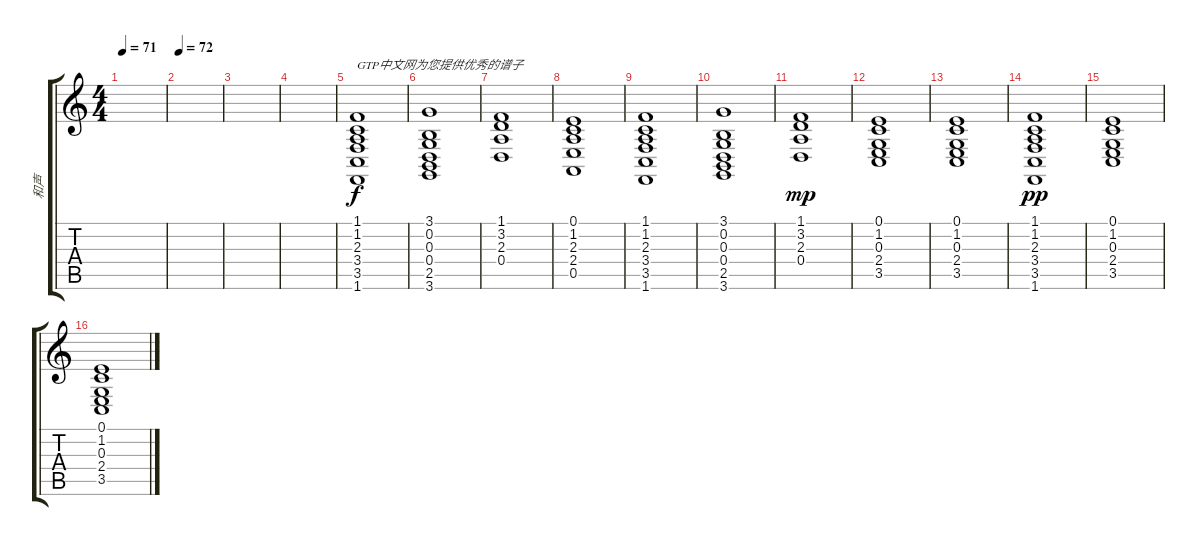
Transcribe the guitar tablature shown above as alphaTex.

\track ("和声" "和声") {instrument choiraahs}
\staff {score tabs}
\tuning (E4 B3 G3 D3 A2 E2) {hide}
\ts (4 4)
\tempo 71
\clef g2
\ks c
|
\tempo 72
|
|
|
(1.1 1.2 2.3 3.4 3.5 1.6).1{txt "GTP中文网为您提供优秀的谱子"} |
(3.1 0.2 0.3 0.4 2.5 3.6).1 |
(1.1 3.2 2.3 0.4).1 |
(0.1 1.2 2.3 2.4 0.5).1 |
(1.1 1.2 2.3 3.4 3.5 1.6).1 |
(3.1 0.2 0.3 0.4 2.5 3.6).1 |
(1.1 3.2 2.3 0.4).1{dy mp} |
(0.1 1.2 0.3 2.4 3.5).1 |
(0.1 1.2 0.3 2.4 3.5).1 |
(1.1 1.2 2.3 3.4 3.5 1.6).1{dy pp} |
(0.1 1.2 0.3 2.4 3.5).1 |
(0.1 1.2 0.3 2.4 3.5).1
